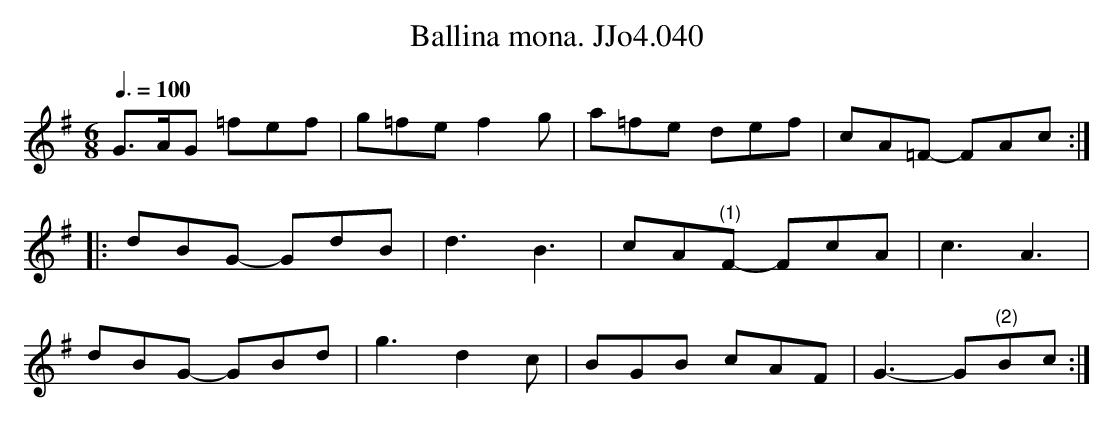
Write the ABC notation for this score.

X:1
T:Ballina mona. JJo4.040
M:6/8
L:1/8
Q:3/8=100
K:G
G>AG =fef|g=fef2g|a=fe def|cA=F- FAc:|
|:dBG- GdB|d3B3|cA"(1)"F- FcA|c3A3|
dBG- GBd|g3d2c|BGB cAF|G3-G"(2)"Bc:|
